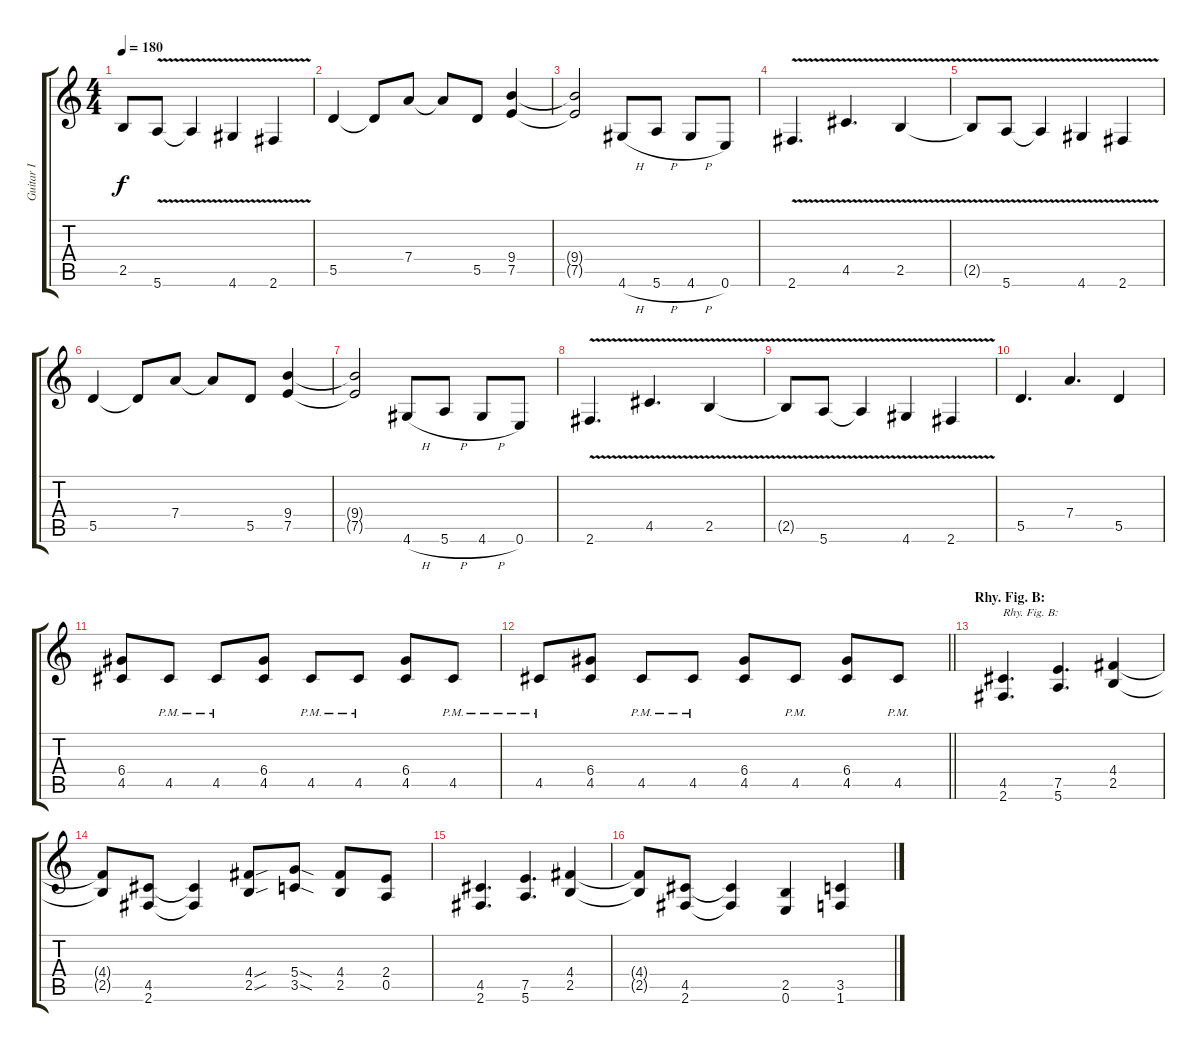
\track ("Guitar I" "Guitar I") {instrument distortionguitar}
\staff {score tabs}
\tuning (E4 B3 G3 D3 A2 E2) {hide}
\ts (4 4)
\tempo 180
\clef g2
\ks c
2.5{t}.8{dy f} 5.6{v}.8 5.6{t}.4 4.6{v}.4 2.6{v}.4 |
5.5.4 5.5{t}.8 7.4.8 7.4{t}.8 5.5.8 (9.4 7.5).4 |
(9.4{t} 7.5{t}).2 4.6{h}.8 5.6{h}.8 4.6{h}.8 0.6.8 |
2.6{v}.4{d} 4.5{v}.4{d} 2.5{v}.4 |
2.5{t}.8 5.6{v}.8 5.6{t}.4 4.6{v}.4 2.6{v}.4 |
5.5.4 5.5{t}.8 7.4.8 7.4{t}.8 5.5.8 (9.4 7.5).4 |
(9.4{t} 7.5{t}).2 4.6{h}.8 5.6{h}.8 4.6{h}.8 0.6.8 |
2.6{v}.4{d} 4.5{v}.4{d} 2.5{v}.4 |
2.5{t}.8 5.6{v}.8 5.6{t}.4 4.6{v}.4 2.6{v}.4 |
5.5.4{d} 7.4.4{d} 5.5.4 |
(6.4 4.5).8 4.5{pm}.8 4.5{pm}.8 (6.4 4.5).8 4.5{pm}.8 4.5{pm}.8 (6.4 4.5).8 4.5{pm}.8 |
\barLineRight lightlight
4.5{pm}.8 (6.4 4.5).8 4.5{pm}.8 4.5{pm}.8 (6.4 4.5).8 4.5{pm}.8 (6.4 4.5).8 4.5{pm}.8 |
\section ("" "Rhy. Fig. B:")
(4.5 2.6).4{d txt "Rhy. Fig. B:"} (7.5 5.6).4{d} (4.4 2.5).4 |
(4.4{t} 2.5{t}).8 (4.5 2.6).8 (4.5{t} 2.6{t}).4 (4.4{sou} 2.5{sou}).8 (5.4{sod} 3.5{sod}).8 (4.4 2.5).8 (2.4 0.5).8 |
(4.5 2.6).4{d} (7.5 5.6).4{d} (4.4 2.5).4 |
(4.4{t} 2.5{t}).8 (4.5 2.6).8 (4.5{t} 2.6{t}).4 (2.5 0.6).4 (3.5 1.6).4
